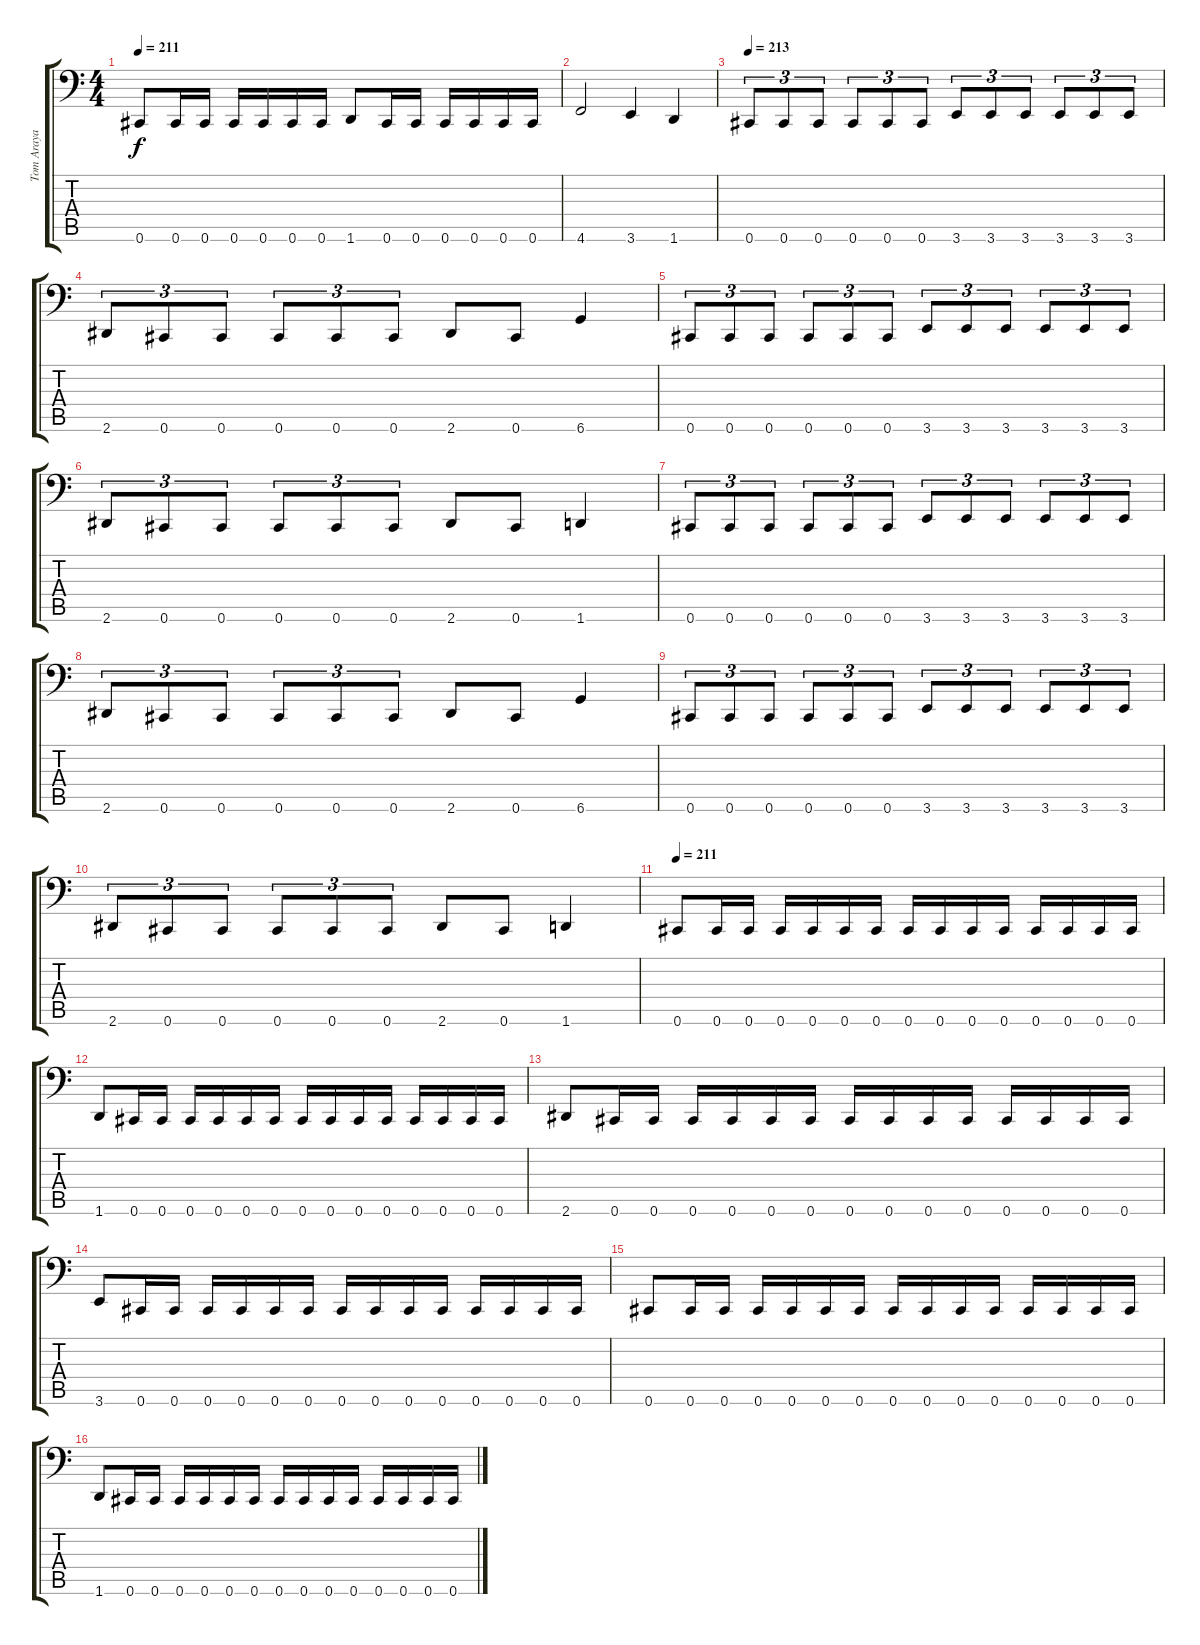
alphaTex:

\track ("Tom Araya" "Tom Araya") {instrument electricbasspick}
\staff {score tabs}
\tuning (Db3 Ab2 E2 B1 Gb1 Db1) {hide}
\ts (4 4)
\tempo 211
\clef f4
\ks c
0.6.8{dy f} 0.6.16 0.6.16 0.6.16 0.6.16 0.6.16 0.6.16 1.6.8 0.6.16 0.6.16 0.6.16 0.6.16 0.6.16 0.6.16 |
4.6.2 3.6.4 1.6.4 |
\tempo 213
0.6.8{tu (3 2)} 0.6.8{tu (3 2)} 0.6.8{tu (3 2)} 0.6.8{tu (3 2)} 0.6.8{tu (3 2)} 0.6.8{tu (3 2)} 3.6.8{tu (3 2)} 3.6.8{tu (3 2)} 3.6.8{tu (3 2)} 3.6.8{tu (3 2)} 3.6.8{tu (3 2)} 3.6.8{tu (3 2)} |
2.6.8{tu (3 2)} 0.6.8{tu (3 2)} 0.6.8{tu (3 2)} 0.6.8{tu (3 2)} 0.6.8{tu (3 2)} 0.6.8{tu (3 2)} 2.6.8 0.6.8 6.6.4 |
0.6.8{tu (3 2)} 0.6.8{tu (3 2)} 0.6.8{tu (3 2)} 0.6.8{tu (3 2)} 0.6.8{tu (3 2)} 0.6.8{tu (3 2)} 3.6.8{tu (3 2)} 3.6.8{tu (3 2)} 3.6.8{tu (3 2)} 3.6.8{tu (3 2)} 3.6.8{tu (3 2)} 3.6.8{tu (3 2)} |
2.6.8{tu (3 2)} 0.6.8{tu (3 2)} 0.6.8{tu (3 2)} 0.6.8{tu (3 2)} 0.6.8{tu (3 2)} 0.6.8{tu (3 2)} 2.6.8 0.6.8 1.6.4 |
0.6.8{tu (3 2)} 0.6.8{tu (3 2)} 0.6.8{tu (3 2)} 0.6.8{tu (3 2)} 0.6.8{tu (3 2)} 0.6.8{tu (3 2)} 3.6.8{tu (3 2)} 3.6.8{tu (3 2)} 3.6.8{tu (3 2)} 3.6.8{tu (3 2)} 3.6.8{tu (3 2)} 3.6.8{tu (3 2)} |
2.6.8{tu (3 2)} 0.6.8{tu (3 2)} 0.6.8{tu (3 2)} 0.6.8{tu (3 2)} 0.6.8{tu (3 2)} 0.6.8{tu (3 2)} 2.6.8 0.6.8 6.6.4 |
0.6.8{tu (3 2)} 0.6.8{tu (3 2)} 0.6.8{tu (3 2)} 0.6.8{tu (3 2)} 0.6.8{tu (3 2)} 0.6.8{tu (3 2)} 3.6.8{tu (3 2)} 3.6.8{tu (3 2)} 3.6.8{tu (3 2)} 3.6.8{tu (3 2)} 3.6.8{tu (3 2)} 3.6.8{tu (3 2)} |
2.6.8{tu (3 2)} 0.6.8{tu (3 2)} 0.6.8{tu (3 2)} 0.6.8{tu (3 2)} 0.6.8{tu (3 2)} 0.6.8{tu (3 2)} 2.6.8 0.6.8 1.6.4 |
\tempo 211
0.6.8 0.6.16 0.6.16 0.6.16 0.6.16 0.6.16 0.6.16 0.6.16 0.6.16 0.6.16 0.6.16 0.6.16 0.6.16 0.6.16 0.6.16 |
1.6.8 0.6.16 0.6.16 0.6.16 0.6.16 0.6.16 0.6.16 0.6.16 0.6.16 0.6.16 0.6.16 0.6.16 0.6.16 0.6.16 0.6.16 |
2.6.8 0.6.16 0.6.16 0.6.16 0.6.16 0.6.16 0.6.16 0.6.16 0.6.16 0.6.16 0.6.16 0.6.16 0.6.16 0.6.16 0.6.16 |
3.6.8 0.6.16 0.6.16 0.6.16 0.6.16 0.6.16 0.6.16 0.6.16 0.6.16 0.6.16 0.6.16 0.6.16 0.6.16 0.6.16 0.6.16 |
0.6.8 0.6.16 0.6.16 0.6.16 0.6.16 0.6.16 0.6.16 0.6.16 0.6.16 0.6.16 0.6.16 0.6.16 0.6.16 0.6.16 0.6.16 |
1.6.8 0.6.16 0.6.16 0.6.16 0.6.16 0.6.16 0.6.16 0.6.16 0.6.16 0.6.16 0.6.16 0.6.16 0.6.16 0.6.16 0.6.16
